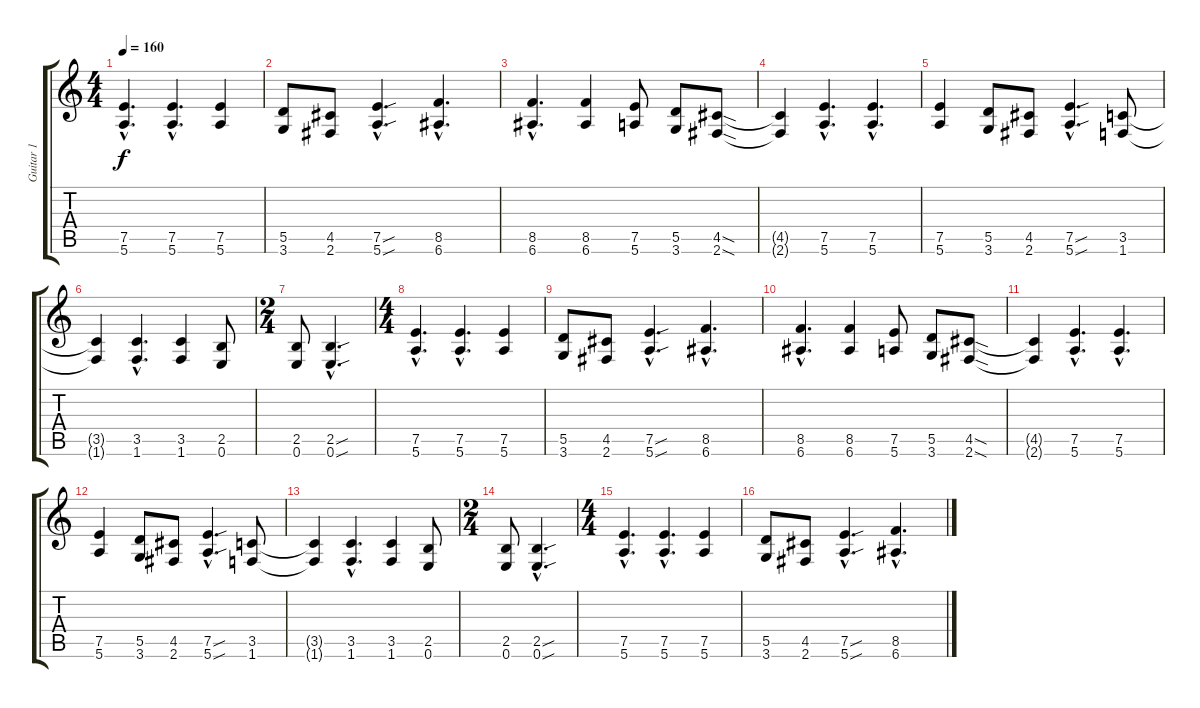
\track ("Guitar 1" "Guitar 1") {instrument distortionguitar}
\staff {score tabs}
\tuning (E4 B3 G3 D3 A2 E2) {hide}
\ts (4 4)
\tempo 160
\clef g2
\ks c
(7.5{hac} 5.6{hac}).4{d dy f} (7.5{hac} 5.6{hac}).4{d} (7.5 5.6).4 |
(5.5 3.6).8 (4.5 2.6).8 (7.5{sou hac} 5.6{sou hac}).4{d} (8.5{hac} 6.6{hac}).4{d} |
(8.5{hac} 6.6{hac}).4{d} (8.5 6.6).4 (7.5 5.6).8 (5.5 3.6).8 (4.5{sod} 2.6{sod}).8 |
(4.5{t} 2.6{t}).4 (7.5{hac} 5.6{hac}).4{d} (7.5{hac} 5.6{hac}).4{d} |
(7.5 5.6).4 (5.5 3.6).8 (4.5 2.6).8 (7.5{sou hac} 5.6{sou hac}).4{d} (3.5 1.6).8 |
(3.5{t} 1.6{t}).4 (3.5{hac} 1.6{hac}).4{d} (3.5 1.6).4 (2.5 0.6).8 |
\ts (2 4)
(2.5 0.6).8 (2.5{sou hac} 0.6{sou hac}).4{d} |
\ts (4 4)
(7.5{hac} 5.6{hac}).4{d} (7.5{hac} 5.6{hac}).4{d} (7.5 5.6).4 |
(5.5 3.6).8 (4.5 2.6).8 (7.5{sou hac} 5.6{sou hac}).4{d} (8.5{hac} 6.6{hac}).4{d} |
(8.5{hac} 6.6{hac}).4{d} (8.5 6.6).4 (7.5 5.6).8 (5.5 3.6).8 (4.5{sod} 2.6{sod}).8 |
(4.5{t} 2.6{t}).4 (7.5{hac} 5.6{hac}).4{d} (7.5{hac} 5.6{hac}).4{d} |
(7.5 5.6).4 (5.5 3.6).8 (4.5 2.6).8 (7.5{sou hac} 5.6{sou hac}).4{d} (3.5 1.6).8 |
(3.5{t} 1.6{t}).4 (3.5{hac} 1.6{hac}).4{d} (3.5 1.6).4 (2.5 0.6).8 |
\ts (2 4)
(2.5 0.6).8 (2.5{sou hac} 0.6{sou hac}).4{d} |
\ts (4 4)
(7.5{hac} 5.6{hac}).4{d} (7.5{hac} 5.6{hac}).4{d} (7.5 5.6).4 |
(5.5 3.6).8 (4.5 2.6).8 (7.5{sou hac} 5.6{sou hac}).4{d} (8.5{hac} 6.6{hac}).4{d}
